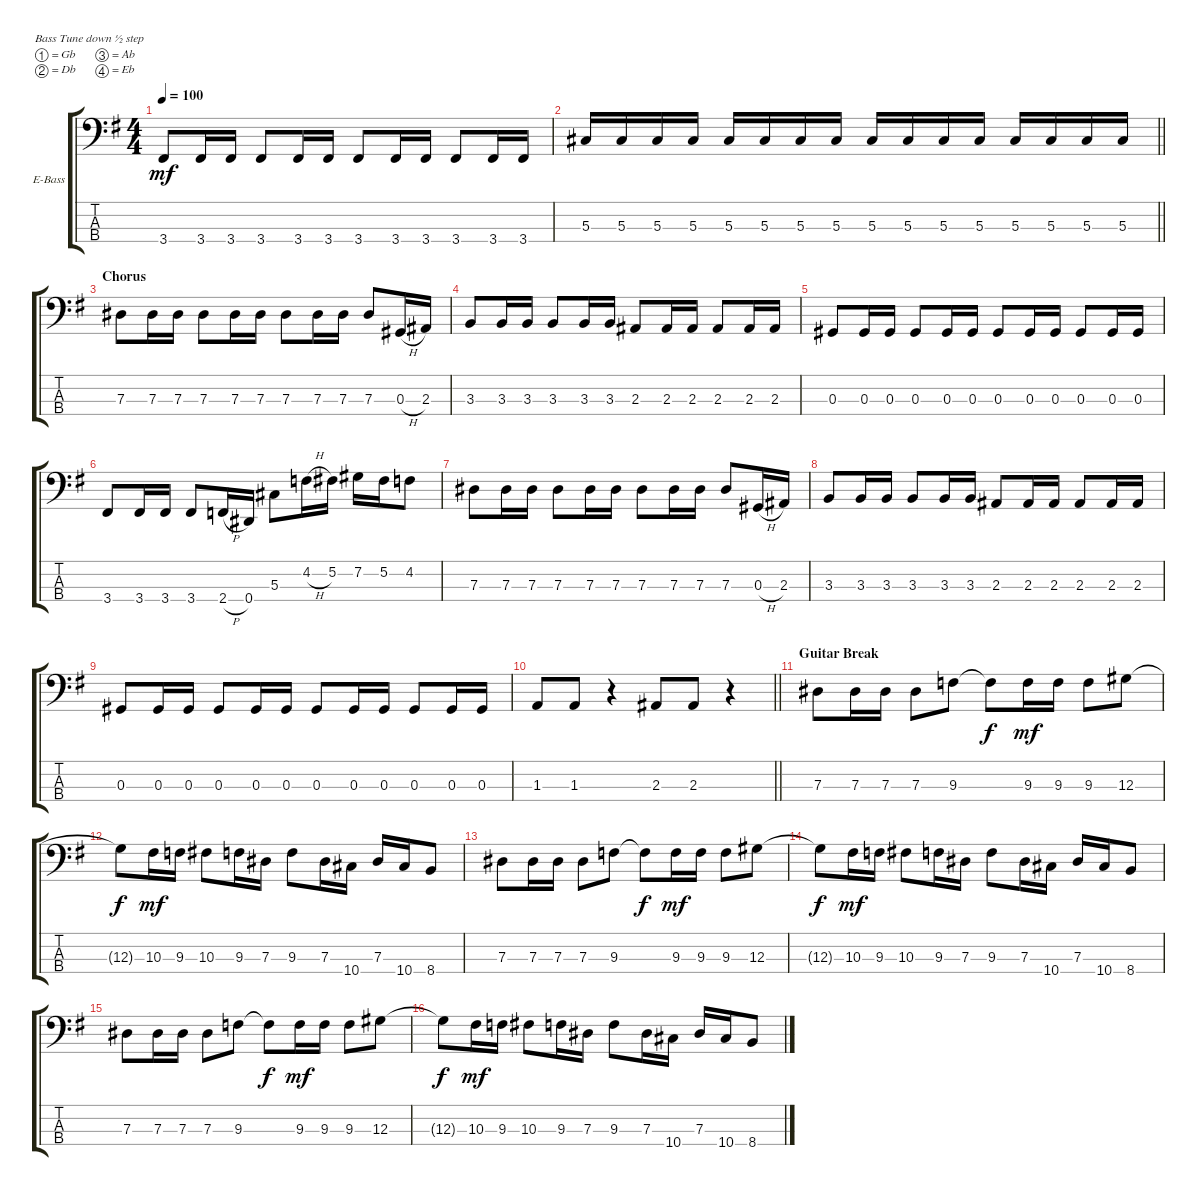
\bracketExtendMode groupsimilarinstruments
\firstSystemTrackNameOrientation horizontal
\otherSystemsTrackNameOrientation horizontal
\track ("Бас" "E-Bass") {instrument electricbassfinger}
\staff {score tabs}
\tuning (Gb2 Db2 Ab1 Eb1)
\ts (4 4)
\tempo 100
\clef f4
\ks eminor
3.4.8{dy mf} 3.4.16 3.4.16 3.4.8 3.4.16 3.4.16 3.4.8 3.4.16 3.4.16 3.4.8 3.4.16 3.4.16 |
\barLineRight lightlight
5.3.16 5.3.16 5.3.16 5.3.16 5.3.16 5.3.16 5.3.16 5.3.16 5.3.16 5.3.16 5.3.16 5.3.16 5.3.16 5.3.16 5.3.16 5.3.16 |
\section ("" "Chorus")
7.3.8 7.3.16 7.3.16 7.3.8 7.3.16 7.3.16 7.3.8 7.3.16 7.3.16 7.3.8 0.3{h}.16 2.3.16 |
3.3.8 3.3.16 3.3.16 3.3.8 3.3.16 3.3.16 2.3.8 2.3.16 2.3.16 2.3.8 2.3.16 2.3.16 |
0.3.8 0.3.16 0.3.16 0.3.8 0.3.16 0.3.16 0.3.8 0.3.16 0.3.16 0.3.8 0.3.16 0.3.16 |
3.4.8 3.4.16 3.4.16 3.4.8 2.4{h}.16 0.4.16 5.3.8 4.2{h}.16 5.2.16 7.2.16 5.2.16 4.2.8 |
7.3.8 7.3.16 7.3.16 7.3.8 7.3.16 7.3.16 7.3.8 7.3.16 7.3.16 7.3.8 0.3{h}.16 2.3.16 |
3.3.8 3.3.16 3.3.16 3.3.8 3.3.16 3.3.16 2.3.8 2.3.16 2.3.16 2.3.8 2.3.16 2.3.16 |
0.3.8 0.3.16 0.3.16 0.3.8 0.3.16 0.3.16 0.3.8 0.3.16 0.3.16 0.3.8 0.3.16 0.3.16 |
\barLineRight lightlight
1.3.8 1.3.8 r.4 2.3.8 2.3.8 r.4 |
\section ("" "Guitar Break")
7.3.8 7.3.16 7.3.16 7.3.8 9.3.8 9.3{t}.8{dy f} 9.3.16{dy mf} 9.3.16 9.3.8 12.3.8 |
12.3{t}.8{dy f} 10.3.16{dy mf} 9.3.16 10.3.8 9.3.16 7.3.16 9.3.8 7.3.16 10.4.16 7.3.16 10.4.16 8.4.8 |
7.3.8 7.3.16 7.3.16 7.3.8 9.3.8 9.3{t}.8{dy f} 9.3.16{dy mf} 9.3.16 9.3.8 12.3.8 |
12.3{t}.8{dy f} 10.3.16{dy mf} 9.3.16 10.3.8 9.3.16 7.3.16 9.3.8 7.3.16 10.4.16 7.3.16 10.4.16 8.4.8 |
7.3.8 7.3.16 7.3.16 7.3.8 9.3.8 9.3{t}.8{dy f} 9.3.16{dy mf} 9.3.16 9.3.8 12.3.8 |
12.3{t}.8{dy f} 10.3.16{dy mf} 9.3.16 10.3.8 9.3.16 7.3.16 9.3.8 7.3.16 10.4.16 7.3.16 10.4.16 8.4.8
